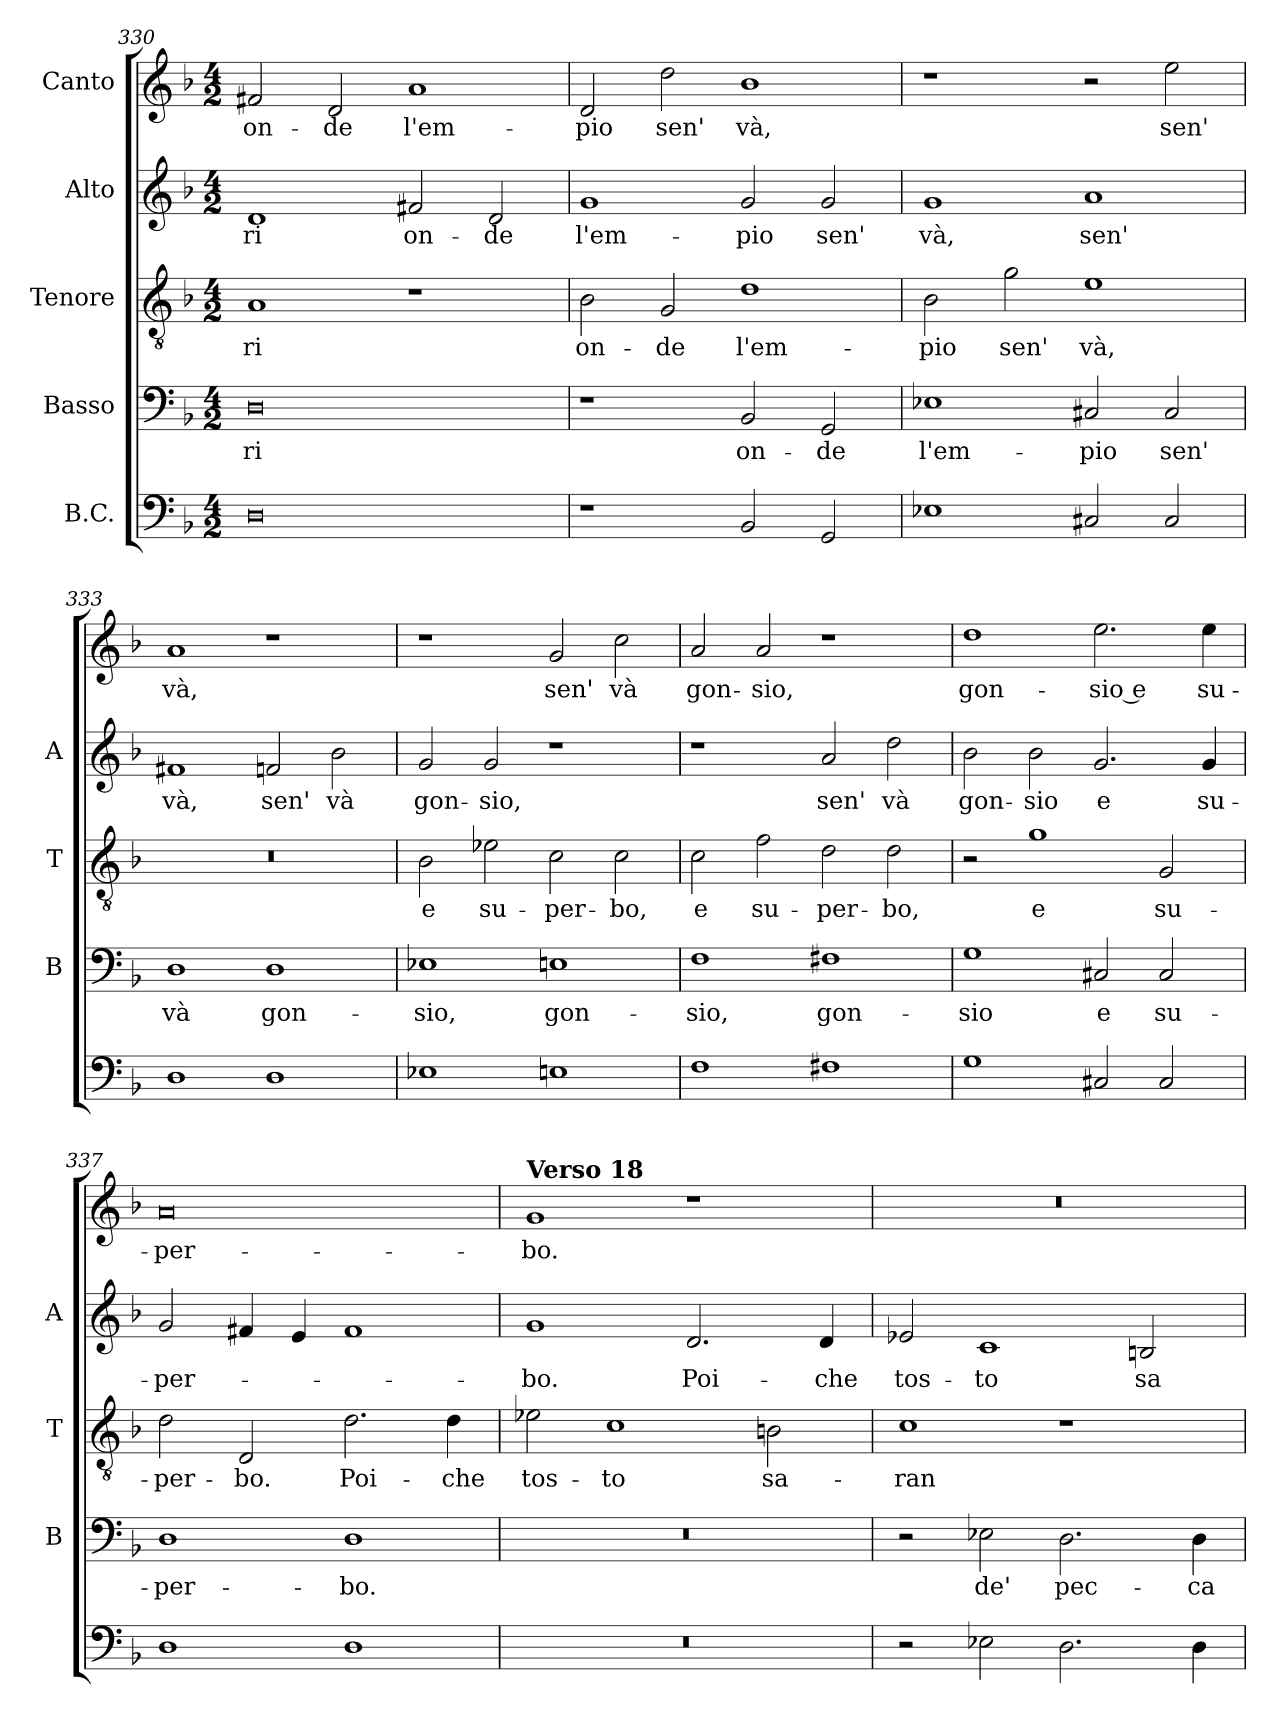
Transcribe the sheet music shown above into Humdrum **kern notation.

**kern	**kern	**text	**kern	**text	**kern	**text	**kern	**text
*part5	*part4	*part4	*part3	*part3	*part2	*part2	*part1	*part1
*staff5	*staff4	*staff4	*staff3	*staff3	*staff2	*staff2	*staff1	*staff1
*I"B.C.	*I"Basso	*	*I"Tenore	*	*I"Alto	*	*I"Canto	*
*	*I'B	*	*I'T	*	*I'A	*	*	*
*clefF4	*clefF4	*	*clefGv2	*	*clefG2	*	*clefG2	*
*k[b-]	*k[b-]	*	*k[b-]	*	*k[b-]	*	*k[b-]	*
*F:	*F:	*	*F:	*	*F:	*	*F:	*
*M4/2	*M4/2	*	*M4/2	*	*M4/2	*	*M4/2	*
=330	=330	=330	=330	=330	=330	=330	=330	=330
!	!	!LO:LY:b	!	!LO:LY:b	!	!LO:LY:b	!	!LO:LY:b
0D	0D	-ri	1A	-ri	1d	-ri	2f#X/	on-
!	!	!	!	!	!	!	!	!LO:LY:b
.	.	.	.	.	.	.	2d/	-de
!	!	!	!	!	!	!LO:LY:b	!	!LO:LY:b
.	.	.	1r	.	2f#X/	on-	1a	l'em-
!	!	!	!	!	!	!LO:LY:b	!	!
.	.	.	.	.	2d/	-de	.	.
=331	=331	=331	=331	=331	=331	=331	=331	=331
!	!	!	!	!LO:LY:b	!	!LO:LY:b	!	!LO:LY:b
1r	1r	.	2B-\	on-	1g	l'em-	2d/	-pio
!	!	!	!	!LO:LY:b	!	!	!	!LO:LY:b
.	.	.	2G/	-de	.	.	2dd\	sen'
!	!	!LO:LY:b	!	!LO:LY:b	!	!LO:LY:b	!	!LO:LY:b
2BB-/	2BB-/	on-	1d	l'em-	2g/	-pio	1b-	và,
!	!	!LO:LY:b	!	!	!	!LO:LY:b	!	!
2GG/	2GG/	-de	.	.	2g/	sen'	.	.
=332	=332	=332	=332	=332	=332	=332	=332	=332
!	!	!LO:LY:b	!	!LO:LY:b	!	!LO:LY:b	!	!
1E-X	1E-X	l'em-	2B-\	-pio	1g	và,	1r	.
!	!	!	!	!LO:LY:b	!	!	!	!
.	.	.	2g\	sen'	.	.	.	.
!	!	!LO:LY:b	!	!LO:LY:b	!	!LO:LY:b	!	!
2C#X/	2C#X/	-pio	1e	và,	1a	sen'	2r	.
!	!	!LO:LY:b	!	!	!	!	!	!LO:LY:b
2C#/	2C#/	sen'	.	.	.	.	2ee\	sen'
=333	=333	=333	=333	=333	=333	=333	=333	=333
!	!	!LO:LY:b	!	!	!	!LO:LY:b	!	!LO:LY:b
1D	1D	và	0r	.	1f#X	và,	1a	và,
!	!	!LO:LY:b	!	!	!	!LO:LY:b	!	!
1D	1D	gon-	.	.	2fn/	sen'	1r	.
!	!	!	!	!	!	!LO:LY:b	!	!
.	.	.	.	.	2b-\	và	.	.
!!LO:PB:g=z
=334	=334	=334	=334	=334	=334	=334	=334	=334
!	!	!LO:LY:b	!	!LO:LY:b	!	!LO:LY:b	!	!
1E-X	1E-X	-sio,	2B-\	e	2g/	gon-	1r	.
!	!	!	!	!LO:LY:b	!	!LO:LY:b	!	!
.	.	.	2e-X\	su-	2g/	-sio,	.	.
!	!	!LO:LY:b	!	!LO:LY:b	!	!	!	!LO:LY:b
1En	1En	gon-	2c\	-per-	1r	.	2g/	sen'
!	!	!	!	!LO:LY:b	!	!	!	!LO:LY:b
.	.	.	2c\	-bo,	.	.	2cc\	và
=335	=335	=335	=335	=335	=335	=335	=335	=335
!	!	!LO:LY:b	!	!LO:LY:b	!	!	!	!LO:LY:b
1F	1F	-sio,	2c\	e	1r	.	2a/	gon-
!	!	!	!	!LO:LY:b	!	!	!	!LO:LY:b
.	.	.	2f\	su-	.	.	2a/	-sio,
!	!	!LO:LY:b	!	!LO:LY:b	!	!LO:LY:b	!	!
1F#X	1F#X	gon-	2d\	-per-	2a/	sen'	1r	.
!	!	!	!	!LO:LY:b	!	!LO:LY:b	!	!
.	.	.	2d\	-bo,	2dd\	và	.	.
=336	=336	=336	=336	=336	=336	=336	=336	=336
!	!	!LO:LY:b	!	!	!	!LO:LY:b	!	!LO:LY:b
1G	1G	-sio	2r	.	2b-\	gon-	1dd	gon-
!	!	!	!	!LO:LY:b	!	!LO:LY:b	!	!
.	.	.	1g	e	2b-\	-sio	.	.
!	!	!LO:LY:b	!	!	!	!LO:LY:b	!	!LO:LY:b
2C#X/	2C#X/	e	.	.	2.g/	e	2.ee\	-sio e
!	!	!LO:LY:b	!	!LO:LY:b	!	!	!	!
2C#/	2C#/	su-	2G/	su-	.	.	.	.
!	!	!	!	!	!	!LO:LY:b	!	!LO:LY:b
.	.	.	.	.	4g/	su-	4ee\	su-
=337	=337	=337	=337	=337	=337	=337	=337	=337
!	!	!LO:LY:b	!	!LO:LY:b	!	!LO:LY:b	!	!LO:LY:b
1D	1D	-per-	2d\	-per-	2g/	-per-	0a	-per-
!	!	!	!	!LO:LY:b	!	!	!	!
.	.	.	2D/	-bo.	4f#X/	.	.	.
.	.	.	.	.	4e/	.	.	.
!	!	!LO:LY:b	!	!LO:LY:b	!	!	!	!
1D	1D	-bo.	2.d\	Poi-	1f#	.	.	.
!	!	!	!	!LO:LY:b	!	!	!	!
.	.	.	4d\	-che	.	.	.	.
!!LO:LB:g=z
=338	=338	=338	=338	=338	=338	=338	=338	=338
!	!	!	!	!	!	!	!LO:TX:a:B:t=Verso 18	!
!	!	!	!	!LO:LY:b	!	!LO:LY:b	!	!LO:LY:b
0r	0r	.	2e-X\	tos-	1g	-bo.	1g	-bo.
!	!	!	!	!LO:LY:b	!	!	!	!
.	.	.	1c	-to	.	.	.	.
!	!	!	!	!	!	!LO:LY:b	!	!
.	.	.	.	.	2.d/	Poi-	1r	.
!	!	!	!	!LO:LY:b	!	!	!	!
.	.	.	2Bn\	sa-	.	.	.	.
!	!	!	!	!	!	!LO:LY:b	!	!
.	.	.	.	.	4d/	-che	.	.
=339	=339	=339	=339	=339	=339	=339	=339	=339
!	!	!	!	!LO:LY:b	!	!LO:LY:b	!	!
2r	2r	.	1c	-ran	2e-X/	tos-	0r	.
!	!	!LO:LY:b	!	!	!	!LO:LY:b	!	!
2E-X\	2E-X\	de'	.	.	1c	-to	.	.
!	!	!LO:LY:b	!	!	!	!	!	!
2.D\	2.D\	pec-	1r	.	.	.	.	.
!	!	!	!	!	!	!LO:LY:b	!	!
.	.	.	.	.	2Bn/	sa-	.	.
!	!	!LO:LY:b	!	!	!	!	!	!
4D\	4D\	-ca-	.	.	.	.	.	.
=	=	=	=	=	=	=	=	=
*-	*-	*-	*-	*-	*-	*-	*-	*-
